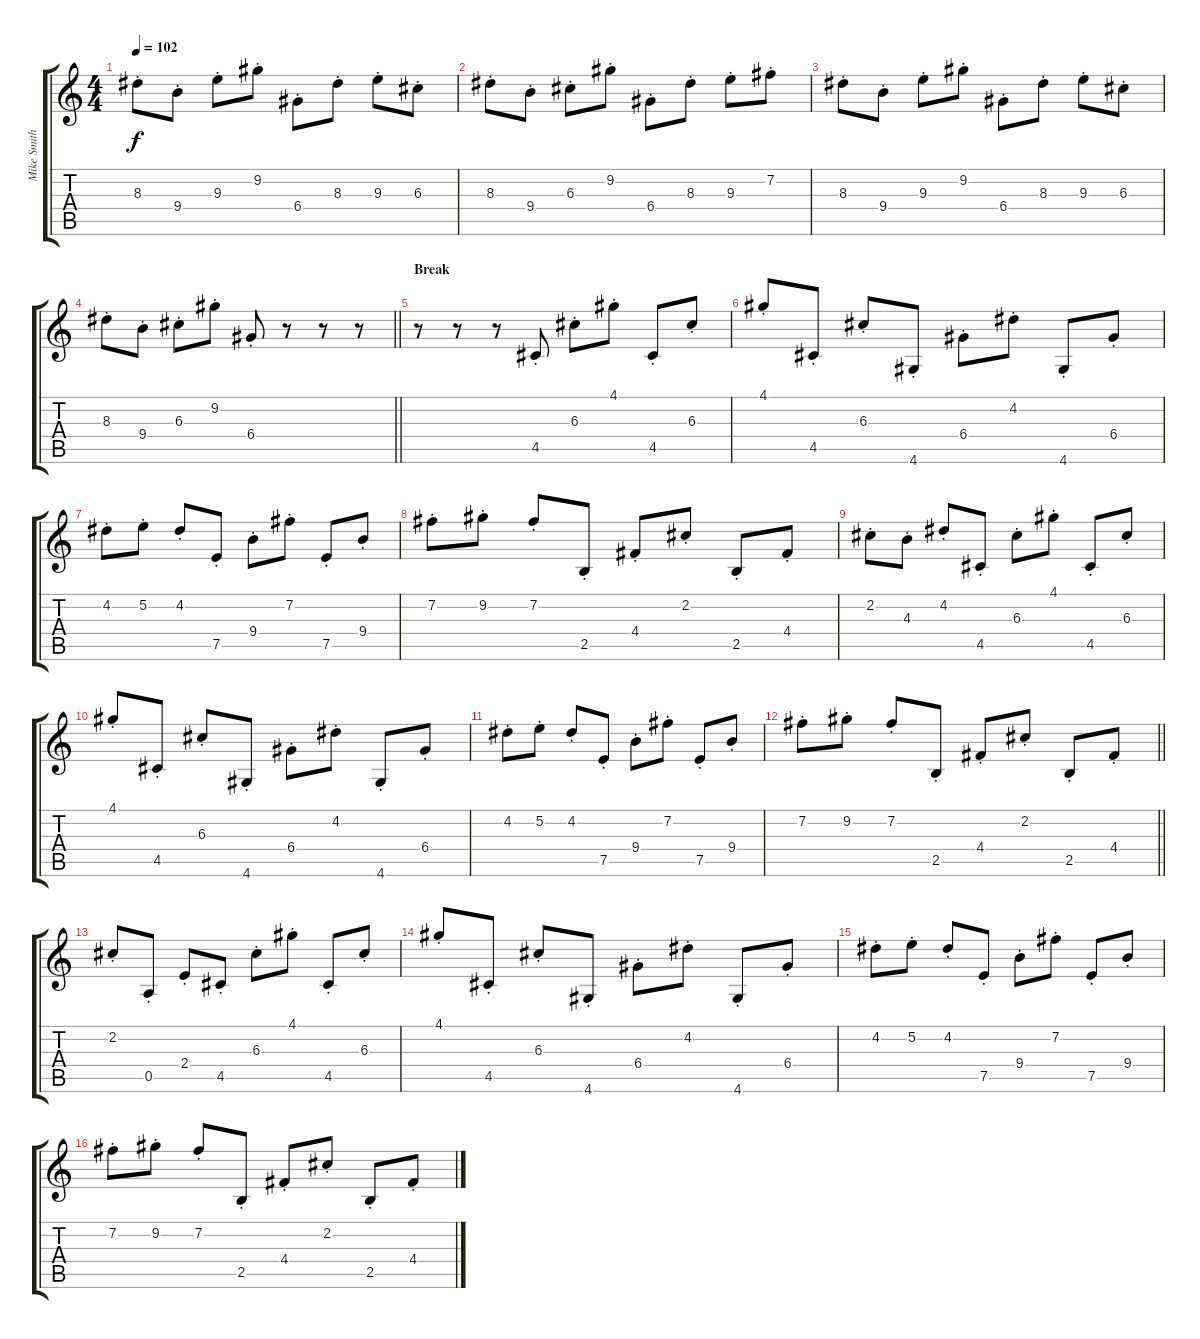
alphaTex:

\track ("Mike Smith (Delay #2)" "Mike Smith") {instrument overdrivenguitar}
\staff {score tabs}
\tuning (E4 B3 G3 D3 A2 E2) {hide}
\ts (4 4)
\tempo 102
\clef g2
\ks c
8.3{st}.8{dy f} 9.4{st}.8 9.3{st}.8 9.2{st}.8 6.4{st}.8 8.3{st}.8 9.3{st}.8 6.3{st}.8 |
8.3{st}.8 9.4{st}.8 6.3{st}.8 9.2{st}.8 6.4{st}.8 8.3{st}.8 9.3{st}.8 7.2{st}.8 |
8.3{st}.8 9.4{st}.8 9.3{st}.8 9.2{st}.8 6.4{st}.8 8.3{st}.8 9.3{st}.8 6.3{st}.8 |
\barLineRight lightlight
8.3{st}.8 9.4{st}.8 6.3{st}.8 9.2{st}.8 6.4{st}.8 r.8 r.8 r.8 |
\section ("" "Break")
r.8 r.8 r.8 4.5{st}.8 6.3{st}.8 4.1{st}.8 4.5{st}.8 6.3{st}.8 |
4.1{st}.8 4.5{st}.8 6.3{st}.8 4.6{st}.8 6.4{st}.8 4.2{st}.8 4.6{st}.8 6.4{st}.8 |
4.2{st}.8 5.2{st}.8 4.2{st}.8 7.5{st}.8 9.4{st}.8 7.2{st}.8 7.5{st}.8 9.4{st}.8 |
7.2{st}.8 9.2{st}.8 7.2{st}.8 2.5{st}.8 4.4{st}.8 2.2{st}.8 2.5{st}.8 4.4{st}.8 |
2.2{st}.8 4.3{st}.8 4.2{st}.8 4.5{st}.8 6.3{st}.8 4.1{st}.8 4.5{st}.8 6.3{st}.8 |
4.1{st}.8 4.5{st}.8 6.3{st}.8 4.6{st}.8 6.4{st}.8 4.2{st}.8 4.6{st}.8 6.4{st}.8 |
4.2{st}.8 5.2{st}.8 4.2{st}.8 7.5{st}.8 9.4{st}.8 7.2{st}.8 7.5{st}.8 9.4{st}.8 |
\barLineRight lightlight
7.2{st}.8 9.2{st}.8 7.2{st}.8 2.5{st}.8 4.4{st}.8 2.2{st}.8 2.5{st}.8 4.4{st}.8 |
2.2{st}.8 0.5{st}.8 2.4{st}.8 4.5{st}.8 6.3{st}.8 4.1{st}.8 4.5{st}.8 6.3{st}.8 |
4.1{st}.8 4.5{st}.8 6.3{st}.8 4.6{st}.8 6.4{st}.8 4.2{st}.8 4.6{st}.8 6.4{st}.8 |
4.2{st}.8 5.2{st}.8 4.2{st}.8 7.5{st}.8 9.4{st}.8 7.2{st}.8 7.5{st}.8 9.4{st}.8 |
7.2{st}.8 9.2{st}.8 7.2{st}.8 2.5{st}.8 4.4{st}.8 2.2{st}.8 2.5{st}.8 4.4{st}.8
